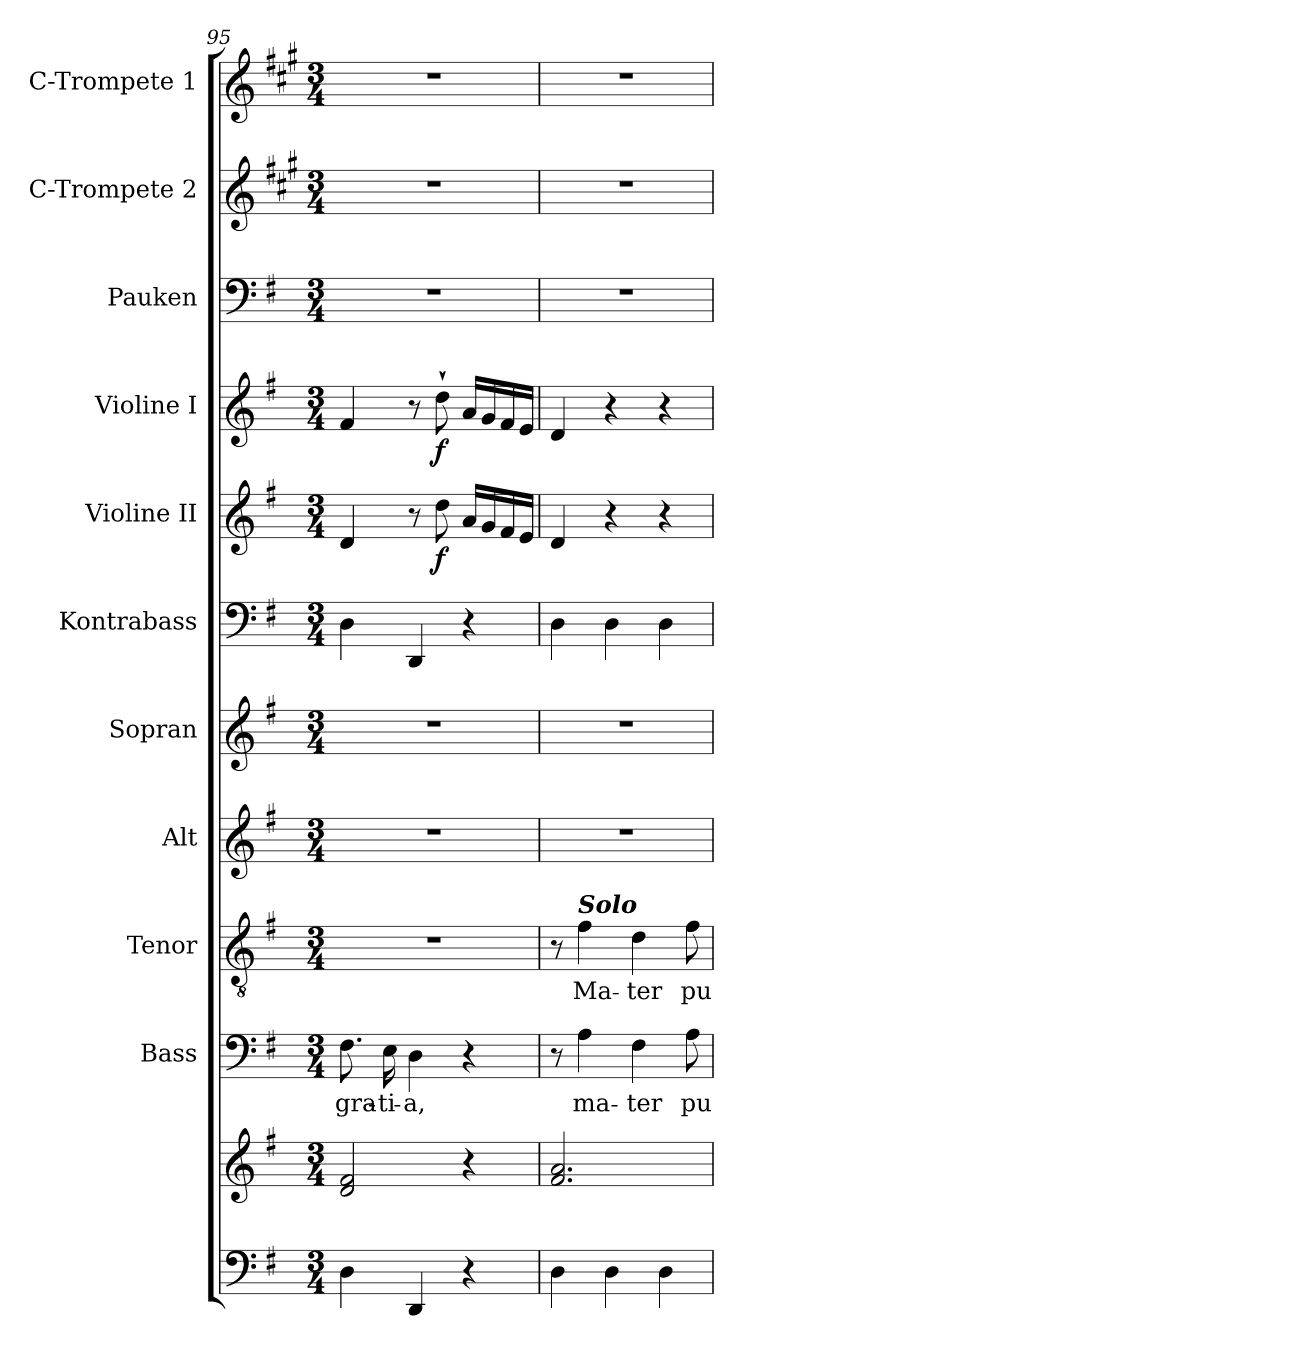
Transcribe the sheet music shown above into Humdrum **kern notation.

**kern	**kern	**kern	**text	**kern	**text	**kern	**kern	**kern	**kern	**dynam	**kern	**dynam	**kern	**kern	**kern
*part11	*part11	*part10	*part10	*part9	*part9	*part8	*part7	*part6	*part5	*part5	*part4	*part4	*part3	*part2	*part1
*staff12	*staff11	*staff10	*staff10	*staff9	*staff9	*staff8	*staff7	*staff6	*staff5	*staff5	*staff4	*staff4	*staff3	*staff2	*staff1
*	*	*I"Bass	*	*I"Tenor	*	*I"Alt	*I"Sopran	*I"Kontrabass	*I"Violine II	*	*I"Violine I	*	*I"Pauken	*I"C-Trompete 2	*I"C-Trompete 1
*	*	*I'B.	*	*I'T.	*	*I'A.	*I'S.	*I'Kb.	*I'Vl. II	*	*I'Vl. I	*	*I'Pk.	*I'C Trp. 2	*I'C Trp. 1
*clefF4	*clefG2	*clefF4	*	*clefGv2	*	*clefG2	*clefG2	*clefF4	*clefG2	*	*clefG2	*	*clefF4	*clefG2	*clefG2
*	*	*	*	*	*	*	*	*ITrd7c12	*	*	*	*	*	*ITrd1c2	*ITrd1c2
*k[f#]	*k[f#]	*k[f#]	*	*k[f#]	*	*k[f#]	*k[f#]	*k[f#]	*k[f#]	*	*k[f#]	*	*k[f#]	*k[f#]	*k[f#]
*G:	*G:	*G:	*	*G:	*	*G:	*G:	*G:	*G:	*	*G:	*	*G:	*G:	*G:
*M3/4	*M3/4	*M3/4	*	*M3/4	*	*M3/4	*M3/4	*M3/4	*M3/4	*	*M3/4	*	*M3/4	*M3/4	*M3/4
=95	=95	=95	=95	=95	=95	=95	=95	=95	=95	=95	=95	=95	=95	=95	=95
!	!	!	!LO:LY:b	!	!	!	!	!	!	!	!	!	!	!	!
4D\	2d/ 2f#/	8.F#\	gra-	2.r	.	2.r	2.r	4DD\	4d/	.	4f#/	.	2.r	2.r	2.r
!	!	!	!LO:LY:b	!	!	!	!	!	!	!	!	!	!	!	!
.	.	16E\	-ti-	.	.	.	.	.	.	.	.	.	.	.	.
!	!	!	!LO:LY:b	!	!	!	!	!	!	!	!	!	!	!	!
4DD/	.	4D\	-a,	.	.	.	.	4DDD/	8r	.	8r	.	.	.	.
!	!	!	!	!	!	!	!	!	!	!LO:DY:b	!	!LO:DY:b	!	!	!
.	.	.	.	.	.	.	.	.	8dd\	f	8dd`>\	f	.	.	.
4r	4r	4r	.	.	.	.	.	4r	16a/LL	.	16a/LL	.	.	.	.
.	.	.	.	.	.	.	.	.	16g/	.	16g/	.	.	.	.
.	.	.	.	.	.	.	.	.	16f#/	.	16f#/	.	.	.	.
.	.	.	.	.	.	.	.	.	16e/JJ	.	16e/JJ	.	.	.	.
=96	=96	=96	=96	=96	=96	=96	=96	=96	=96	=96	=96	=96	=96	=96	=96
4D\	2.f#/ 2.a/	8r	.	8r	.	2.r	2.r	4DD\	4d/	.	4d/	.	2.r	2.r	2.r
!	!	!	!	!LO:TX:a:Bi:t=Solo	!	!	!	!	!	!	!	!	!	!	!
!	!	!	!LO:LY:b	!	!LO:LY:b	!	!	!	!	!	!	!	!	!	!
.	.	4A\	ma-	4f#\	Ma-	.	.	.	.	.	.	.	.	.	.
4D\	.	.	.	.	.	.	.	4DD\	4r	.	4r	.	.	.	.
!	!	!	!LO:LY:b	!	!LO:LY:b	!	!	!	!	!	!	!	!	!	!
.	.	4F#\	-ter	4d\	-ter	.	.	.	.	.	.	.	.	.	.
4D\	.	.	.	.	.	.	.	4DD\	4r	.	4r	.	.	.	.
!	!	!	!LO:LY:b	!	!LO:LY:b	!	!	!	!	!	!	!	!	!	!
.	.	8A\	pu-	8f#\	pu-	.	.	.	.	.	.	.	.	.	.
=	=	=	=	=	=	=	=	=	=	=	=	=	=	=	=
*-	*-	*-	*-	*-	*-	*-	*-	*-	*-	*-	*-	*-	*-	*-	*-
